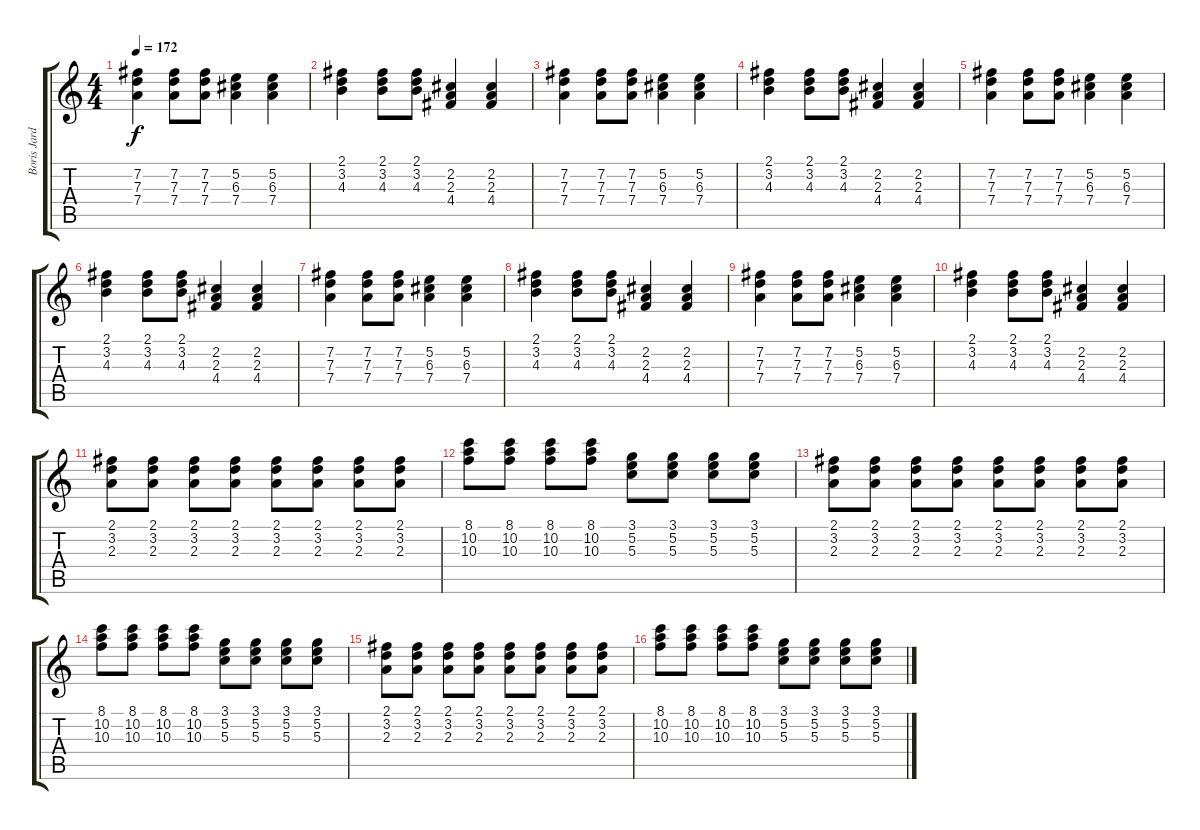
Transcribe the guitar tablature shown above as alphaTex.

\track ("Boris Jardel" "Boris Jard") {instrument distortionguitar}
\staff {score tabs}
\tuning (E4 B3 G3 D3 A2 E2) {hide}
\ts (4 4)
\tempo 172
\clef g2
\ks c
(7.2 7.3 7.4).4{dy f} (7.2 7.3 7.4).8 (7.2 7.3 7.4).8 (5.2 6.3 7.4).4 (5.2 6.3 7.4).4 |
(2.1 3.2 4.3).4 (2.1 3.2 4.3).8 (2.1 3.2 4.3).8 (2.2 2.3 4.4).4 (2.2 2.3 4.4).4 |
(7.2 7.3 7.4).4 (7.2 7.3 7.4).8 (7.2 7.3 7.4).8 (5.2 6.3 7.4).4 (5.2 6.3 7.4).4 |
(2.1 3.2 4.3).4 (2.1 3.2 4.3).8 (2.1 3.2 4.3).8 (2.2 2.3 4.4).4 (2.2 2.3 4.4).4 |
(7.2 7.3 7.4).4 (7.2 7.3 7.4).8 (7.2 7.3 7.4).8 (5.2 6.3 7.4).4 (5.2 6.3 7.4).4 |
(2.1 3.2 4.3).4 (2.1 3.2 4.3).8 (2.1 3.2 4.3).8 (2.2 2.3 4.4).4 (2.2 2.3 4.4).4 |
(7.2 7.3 7.4).4 (7.2 7.3 7.4).8 (7.2 7.3 7.4).8 (5.2 6.3 7.4).4 (5.2 6.3 7.4).4 |
(2.1 3.2 4.3).4 (2.1 3.2 4.3).8 (2.1 3.2 4.3).8 (2.2 2.3 4.4).4 (2.2 2.3 4.4).4 |
(7.2 7.3 7.4).4 (7.2 7.3 7.4).8 (7.2 7.3 7.4).8 (5.2 6.3 7.4).4 (5.2 6.3 7.4).4 |
(2.1 3.2 4.3).4 (2.1 3.2 4.3).8 (2.1 3.2 4.3).8 (2.2 2.3 4.4).4 (2.2 2.3 4.4).4 |
(2.1 3.2 2.3).8 (2.1 3.2 2.3).8 (2.1 3.2 2.3).8 (2.1 3.2 2.3).8 (2.1 3.2 2.3).8 (2.1 3.2 2.3).8 (2.1 3.2 2.3).8 (2.1 3.2 2.3).8 |
(8.1 10.2 10.3).8 (8.1 10.2 10.3).8 (8.1 10.2 10.3).8 (8.1 10.2 10.3).8 (3.1 5.2 5.3).8 (3.1 5.2 5.3).8 (3.1 5.2 5.3).8 (3.1 5.2 5.3).8 |
(2.1 3.2 2.3).8 (2.1 3.2 2.3).8 (2.1 3.2 2.3).8 (2.1 3.2 2.3).8 (2.1 3.2 2.3).8 (2.1 3.2 2.3).8 (2.1 3.2 2.3).8 (2.1 3.2 2.3).8 |
(8.1 10.2 10.3).8 (8.1 10.2 10.3).8 (8.1 10.2 10.3).8 (8.1 10.2 10.3).8 (3.1 5.2 5.3).8 (3.1 5.2 5.3).8 (3.1 5.2 5.3).8 (3.1 5.2 5.3).8 |
(2.1 3.2 2.3).8 (2.1 3.2 2.3).8 (2.1 3.2 2.3).8 (2.1 3.2 2.3).8 (2.1 3.2 2.3).8 (2.1 3.2 2.3).8 (2.1 3.2 2.3).8 (2.1 3.2 2.3).8 |
(8.1 10.2 10.3).8 (8.1 10.2 10.3).8 (8.1 10.2 10.3).8 (8.1 10.2 10.3).8 (3.1 5.2 5.3).8 (3.1 5.2 5.3).8 (3.1 5.2 5.3).8 (3.1 5.2 5.3).8
